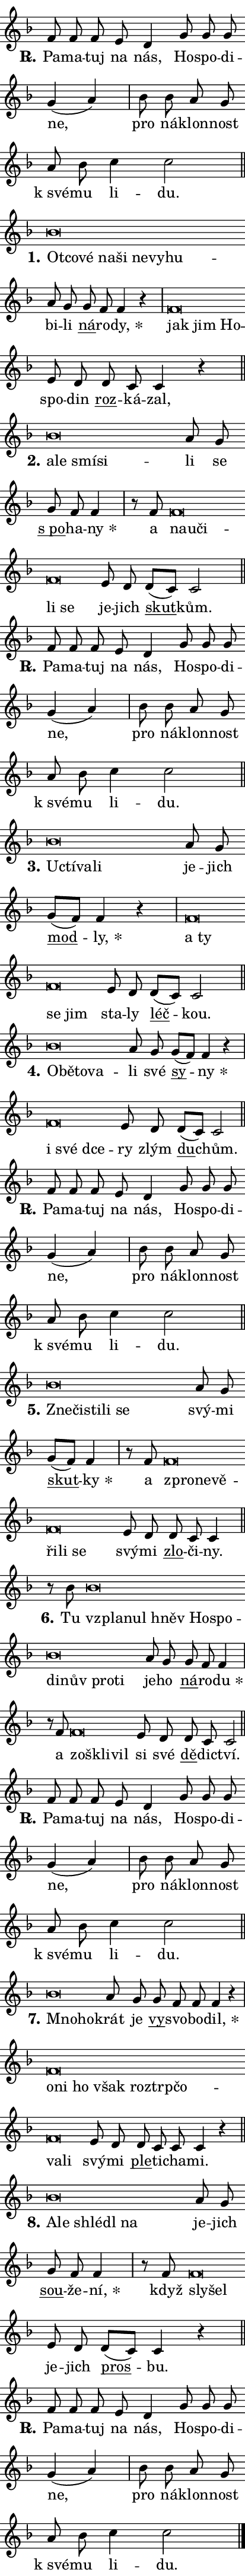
\version "2.22.1"
\header { tagline = "" }
\paper {
  indent = 0\cm
  top-margin = 0\cm
  right-margin = 0\cm
  bottom-margin = 0\cm
  left-margin = 0\cm
  paper-width = 7\cm
  page-breaking = #ly:one-page-breaking
  system-system-spacing.basic-distance = #11
  score-system-spacing.basic-distance = #11
  ragged-last = ##f
}


%% Author: Thomas Morley
%% https://lists.gnu.org/archive/html/lilypond-user/2020-05/msg00002.html
#(define (line-position grob)
"Returns position of @var[grob} in current system:
   @code{'start}, if at first time-step
   @code{'end}, if at last time-step
   @code{'middle} otherwise
"
  (let* ((col (ly:item-get-column grob))
         (ln (ly:grob-object col 'left-neighbor))
         (rn (ly:grob-object col 'right-neighbor))
         (col-to-check-left (if (ly:grob? ln) ln col))
         (col-to-check-right (if (ly:grob? rn) rn col))
         (break-dir-left
           (and
             (ly:grob-property col-to-check-left 'non-musical #f)
             (ly:item-break-dir col-to-check-left)))
         (break-dir-right
           (and
             (ly:grob-property col-to-check-right 'non-musical #f)
             (ly:item-break-dir col-to-check-right))))
        (cond ((eqv? 1 break-dir-left) 'start)
              ((eqv? -1 break-dir-right) 'end)
              (else 'middle))))

#(define (tranparent-at-line-position vctor)
  (lambda (grob)
  "Relying on @code{line-position} select the relevant enry from @var{vctor}.
Used to determine transparency,"
    (case (line-position grob)
      ((end) (not (vector-ref vctor 0)))
      ((middle) (not (vector-ref vctor 1)))
      ((start) (not (vector-ref vctor 2))))))

noteHeadBreakVisibility =
#(define-music-function (break-visibility)(vector?)
"Makes @code{NoteHead}s transparent relying on @var{break-visibility}"
#{
  \override NoteHead.transparent =
    #(tranparent-at-line-position break-visibility)
#})

#(define delete-ledgers-for-transparent-note-heads
  (lambda (grob)
    "Reads whether a @code{NoteHead} is transparent.
If so this @code{NoteHead} is removed from @code{'note-heads} from
@var{grob}, which is supposed to be @code{LedgerLineSpanner}.
As a result ledgers are not printed for this @code{NoteHead}"
    (let* ((nhds-array (ly:grob-object grob 'note-heads))
           (nhds-list
             (if (ly:grob-array? nhds-array)
                 (ly:grob-array->list nhds-array)
                 '()))
           ;; Relies on the transparent-property being done before
           ;; Staff.LedgerLineSpanner.after-line-breaking is executed.
           ;; This is fragile ...
           (to-keep
             (remove
               (lambda (nhd)
                 (ly:grob-property nhd 'transparent #f))
               nhds-list)))
      ;; TODO find a better method to iterate over grob-arrays, similiar
      ;; to filter/remove etc for lists
      ;; For now rebuilt from scratch
      (set! (ly:grob-object grob 'note-heads)  '())
      (for-each
        (lambda (nhd)
          (ly:pointer-group-interface::add-grob grob 'note-heads nhd))
        to-keep))))

hideNotes = {
  \noteHeadBreakVisibility #begin-of-line-visible
}
unHideNotes = {
  \noteHeadBreakVisibility #all-visible
}

% work-around for resetting accidentals
% https://lilypond.org/doc/v2.23/Documentation/notation/displaying-rhythms#unmetered-music
cadenzaMeasure = {
  \cadenzaOff
  \partial 1024 s1024
  \cadenzaOn
}

#(define-markup-command (accent layout props text) (markup?)
  "Underline accented syllable"
  (interpret-markup layout props
    #{\markup \override #'(offset . 4.3) \underline { #text }#}))

responsum = \markup \concat {
  "R" \hspace #-1.05 \path #0.1 #'((moveto 0 0.07) (lineto 0.9 0.8)) \hspace #0.05 "."
}

\layout {
    \context {
        \Staff
        \remove "Time_signature_engraver"
        \override LedgerLineSpanner.after-line-breaking = #delete-ledgers-for-transparent-note-heads
    }
    \context {
        \Voice {
            \override NoteHead.output-attributes = #'((class . "notehead"))
            \override Hairpin.height = #0.55
        }
    }
    \context {
        \Lyrics {
            \override StanzaNumber.output-attributes = #'((class . "stanzanumber"))
            \override LyricSpace.minimum-distance = #0.9
            \override LyricText.font-name = #"TeX Gyre Schola"
            \override LyricText.font-size = 1
            \override StanzaNumber.font-name = #"TeX Gyre Schola Bold"
            \override StanzaNumber.font-size = 1
        }
    }
}

% magnetic-lyrics.ily
%
%   written by
%     Jean Abou Samra <jean@abou-samra.fr>
%     Werner Lemberg <wl@gnu.org>
%
%   adapted by
%     Jiri Hon <jiri.hon@gmail.com>
%
% Version 2022-Apr-15

% https://www.mail-archive.com/lilypond-user@gnu.org/msg149350.html

#(define (Left_hyphen_pointer_engraver context)
   "Collect syllable-hyphen-syllable occurrences in lyrics and store
them in properties.  This engraver only looks to the left.  For
example, if the lyrics input is @code{foo -- bar}, it does the
following.

@itemize @bullet
@item
Set the @code{text} property of the @code{LyricHyphen} grob between
@q{foo} and @q{bar} to @code{foo}.

@item
Set the @code{left-hyphen} property of the @code{LyricText} grob with
text @q{foo} to the @code{LyricHyphen} grob between @q{foo} and
@q{bar}.
@end itemize

Use this auxiliary engraver in combination with the
@code{lyric-@/text::@/apply-@/magnetic-@/offset!} hook."
   (let ((hyphen #f)
         (text #f))
     (make-engraver
      (acknowledgers
       ((lyric-syllable-interface engraver grob source-engraver)
        (set! text grob)))
      (end-acknowledgers
       ((lyric-hyphen-interface engraver grob source-engraver)
        ;(when (not (grob::has-interface grob 'lyric-space-interface))
          (set! hyphen grob)));)
      ((stop-translation-timestep engraver)
       (when (and text hyphen)
         (ly:grob-set-object! text 'left-hyphen hyphen))
       (set! text #f)
       (set! hyphen #f)))))

#(define (lyric-text::apply-magnetic-offset! grob)
   "If the space between two syllables is less than the value in
property @code{LyricText@/.details@/.squash-threshold}, move the right
syllable to the left so that it gets concatenated with the left
syllable.

Use this function as a hook for
@code{LyricText@/.after-@/line-@/breaking} if the
@code{Left_@/hyphen_@/pointer_@/engraver} is active."
   (let ((hyphen (ly:grob-object grob 'left-hyphen #f)))
     (when hyphen
       (let ((left-text (ly:spanner-bound hyphen LEFT)))
         (when (grob::has-interface left-text 'lyric-syllable-interface)
           (let* ((common (ly:grob-common-refpoint grob left-text X))
                  (this-x-ext (ly:grob-extent grob common X))
                  (left-x-ext
                   (begin
                     ;; Trigger magnetism for left-text.
                     (ly:grob-property left-text 'after-line-breaking)
                     (ly:grob-extent left-text common X)))
                  ;; `delta` is the gap width between two syllables.
                  (delta (- (interval-start this-x-ext)
                            (interval-end left-x-ext)))
                  (details (ly:grob-property grob 'details))
                  (threshold (assoc-get 'squash-threshold details 0.2)))
             (when (< delta threshold)
               (let* (;; We have to manipulate the input text so that
                      ;; ligatures crossing syllable boundaries are not
                      ;; disabled.  For languages based on the Latin
                      ;; script this is essentially a beautification.
                      ;; However, for non-Western scripts it can be a
                      ;; necessity.
                      (lt (ly:grob-property left-text 'text))
                      (rt (ly:grob-property grob 'text))
                      (is-space (grob::has-interface hyphen 'lyric-space-interface))
                      (space (if is-space " " ""))
                      (space-markup (grob-interpret-markup grob " "))
                      (space-size (interval-length (ly:stencil-extent space-markup X)))
                      (extra-delta (if is-space space-size 0))
                      ;; Append new syllable.
                      (ltrt-space (if (and (string? lt) (string? rt))
                                (string-append lt space rt)
                                (make-concat-markup (list lt space rt))))
                      ;; Right-align `ltrt` to the right side.
                      (ltrt-space-markup (grob-interpret-markup
                               grob
                               (make-translate-markup
                                (cons (interval-length this-x-ext) 0)
                                (make-right-align-markup ltrt-space)))))
                 (begin
                   ;; Don't print `left-text`.
                   (ly:grob-set-property! left-text 'stencil #f)
                   ;; Set text and stencil (which holds all collected
                   ;; syllables so far) and shift it to the left.
                   (ly:grob-set-property! grob 'text ltrt-space)
                   (ly:grob-set-property! grob 'stencil ltrt-space-markup)
                   (ly:grob-translate-axis! grob (- (- delta extra-delta)) X))))))))))


#(define (lyric-hyphen::displace-bounds-first grob)
   ;; Make very sure this callback isn't triggered too early.
   (let ((left (ly:spanner-bound grob LEFT))
         (right (ly:spanner-bound grob RIGHT)))
     (ly:grob-property left 'after-line-breaking)
     (ly:grob-property right 'after-line-breaking)
     (ly:lyric-hyphen::print grob)))

squashThreshold = #0.4

\layout {
  \context {
    \Lyrics
    \consists #Left_hyphen_pointer_engraver
    \override LyricText.after-line-breaking =
      #lyric-text::apply-magnetic-offset!
    \override LyricHyphen.stencil = #lyric-hyphen::displace-bounds-first
    \override LyricText.details.squash-threshold = \squashThreshold
    \override LyricHyphen.minimum-distance = 0
    \override LyricHyphen.minimum-length = \squashThreshold
  }
}

squash = \override LyricText.details.squash-threshold = 9999
unSquash = \override LyricText.details.squash-threshold = \squashThreshold

left = \override LyricText.self-alignment-X = #LEFT
unLeft = \revert LyricText.self-alignment-X

starOffset = #(lambda (grob) 
                (let ((x_offset (ly:self-alignment-interface::aligned-on-x-parent grob)))
                  (if (= x_offset 0) 0 (+ x_offset 1.2))))

star = #(define-music-function (syllable)(string?)
"Append star separator at the end of a syllable"
#{
  \once \override LyricText.X-offset = #starOffset
  \lyricmode { \markup {
    #syllable
    \override #'((font-name . "TeX Gyre Schola Bold")) \hspace #0.2 \lower #0.65 \larger "*"
  } }
#})

starAccent = #(define-music-function (syllable)(string?)
"Append star separator at the end of a syllable and make accent"
#{
  \once \override LyricText.X-offset = #starOffset
  \lyricmode { \markup {
    \accent #syllable
    \override #'((font-name . "TeX Gyre Schola Bold")) \hspace #0.2 \lower #0.65 \larger "*"
  } }
#})

breath = #(define-music-function (syllable)(string?)
"Append breathing indicator at the end of a syllable"
#{
  \lyricmode { \markup { #syllable "+" } }
#})

optionalBreath = #(define-music-function (syllable)(string?)
"Append optional breathing indicator at the end of a syllable"
#{
  \lyricmode { \markup { #syllable "(+)" } }
#})


\score {
    <<
        \new Voice = "melody" { \cadenzaOn \key f \major \relative { f'8 f f e d4 \bar "" g8 g g \bar "" g4( a) \cadenzaMeasure \bar "|" bes8 bes a g \bar "" a bes c4 c2 \cadenzaMeasure \bar "||" \break }
\relative { bes'\breve*1/16 \hideNotes \breve*1/16 \bar "" \breve*1/16 \bar "" \breve*1/16 \bar "" \breve*1/16 \bar "" \breve*1/16 \bar "" \breve*1/16 \breve*1/16 \bar "" \unHideNotes a8 g \bar "" g f f4 r \cadenzaMeasure \bar "|" f\breve*1/16 \hideNotes \breve*1/16 \breve*1/16 \bar "" \unHideNotes e8 d \bar "" d c c4 r \cadenzaMeasure \bar "||" \break }
\relative { bes'\breve*1/16 \hideNotes \breve*1/16 \bar "" \breve*1/16 \breve*1/16 \bar "" \unHideNotes a8 g \bar "" g f f4 \cadenzaMeasure \bar "|" r8 f8 f\breve*1/16 \hideNotes \breve*1/16 \bar "" \breve*1/16 \bar "" \breve*1/16 \breve*1/16 \bar "" \unHideNotes e8 d \bar "" d[( c)] c2 \cadenzaMeasure \bar "||" \break }
\relative { f'8 f f e d4 \bar "" g8 g g \bar "" g4( a) \cadenzaMeasure \bar "|" bes8 bes a g \bar "" a bes c4 c2 \cadenzaMeasure \bar "||" \break }
\relative { bes'\breve*1/16 \hideNotes \breve*1/16 \bar "" \breve*1/16 \breve*1/16 \bar "" \unHideNotes a8 g \bar "" g[( f)] f4 r \cadenzaMeasure \bar "|" f\breve*1/16 \hideNotes \breve*1/16 \bar "" \breve*1/16 \breve*1/16 \bar "" \unHideNotes e8 d \bar "" d[( c)] c2 \cadenzaMeasure \bar "||" \break }
\relative { bes'\breve*1/16 \hideNotes \breve*1/16 \bar "" \breve*1/16 \breve*1/16 \bar "" \unHideNotes a8 g \bar "" g[( f)] f4 r \cadenzaMeasure \bar "|" f\breve*1/16 \hideNotes \breve*1/16 \breve*1/16 \bar "" \unHideNotes e8 d \bar "" d[( c)] c2 \cadenzaMeasure \bar "||" \break }
\relative { f'8 f f e d4 \bar "" g8 g g \bar "" g4( a) \cadenzaMeasure \bar "|" bes8 bes a g \bar "" a bes c4 c2 \cadenzaMeasure \bar "||" \break }
\relative { bes'\breve*1/16 \hideNotes \breve*1/16 \bar "" \breve*1/16 \bar "" \breve*1/16 \breve*1/16 \bar "" \unHideNotes a8 g \bar "" g[( f)] f4 \cadenzaMeasure \bar "|" r8 f8 f\breve*1/16 \hideNotes \breve*1/16 \bar "" \breve*1/16 \bar "" \breve*1/16 \bar "" \breve*1/16 \breve*1/16 \bar "" \unHideNotes e8 d \bar "" d c c4 \cadenzaMeasure \bar "||" \break }
\relative { r8 bes'8 bes\breve*1/16 \hideNotes \breve*1/16 \bar "" \breve*1/16 \bar "" \breve*1/16 \bar "" \breve*1/16 \bar "" \breve*1/16 \bar "" \breve*1/16 \bar "" \breve*1/16 \breve*1/16 \bar "" \unHideNotes a8 g \bar "" g f f4 \cadenzaMeasure \bar "|" r8 f8 f\breve*1/16 \hideNotes \breve*1/16 \breve*1/16 \bar "" \unHideNotes e8 d \bar "" d c c2 \cadenzaMeasure \bar "||" \break }
\relative { f'8 f f e d4 \bar "" g8 g g \bar "" g4( a) \cadenzaMeasure \bar "|" bes8 bes a g \bar "" a bes c4 c2 \cadenzaMeasure \bar "||" \break }
\relative { bes'\breve*1/16 \hideNotes \breve*1/16 \bar "" \unHideNotes a8 g \bar "" g f f f4 r \cadenzaMeasure \bar "|" f\breve*1/16 \hideNotes \breve*1/16 \bar "" \breve*1/16 \bar "" \breve*1/16 \bar "" \breve*1/16 \bar "" \breve*1/16 \bar "" \breve*1/16 \bar "" \breve*1/16 \breve*1/16 \bar "" \unHideNotes e8 d \bar "" d c c c4 r \cadenzaMeasure \bar "||" \break }
\relative { bes'\breve*1/16 \hideNotes \breve*1/16 \bar "" \breve*1/16 \bar "" \breve*1/16 \breve*1/16 \bar "" \unHideNotes a8 g \bar "" g f f4 \cadenzaMeasure \bar "|" r8 f8 f\breve*1/16 \hideNotes \breve*1/16 \bar "" \unHideNotes e8 d \bar "" d[( c)] c4 r \cadenzaMeasure \bar "||" \break }
\relative { f'8 f f e d4 \bar "" g8 g g \bar "" g4( a) \cadenzaMeasure \bar "|" bes8 bes a g \bar "" a bes c4 c2 \cadenzaMeasure \bar "||" \break } \bar "|." }
        \new Lyrics \lyricsto "melody" { \lyricmode { \set stanza = \responsum
Pa -- ma -- tuj na nás, Ho -- spo -- di -- ne, pro ná -- klon -- nost "k své" -- mu li -- du.
\set stanza = "1."
\left Ot -- \squash co -- vé na -- ši ne -- vy -- hu -- \unLeft \unSquash bi -- li \markup \accent ná -- ro -- \star dy, \left jak \squash jim Ho -- \unLeft \unSquash spo -- din \markup \accent roz -- ká -- zal,
\set stanza = "2."
\left a -- \squash le smí -- si -- \unLeft \unSquash li se \markup \accent "s po" -- ha -- \star ny a \left na -- \squash u -- či -- li se \unLeft \unSquash je -- jich \markup \accent skut -- kům.
\set stanza = \responsum
Pa -- ma -- tuj na nás, Ho -- spo -- di -- ne, pro ná -- klon -- nost "k své" -- mu li -- du.
\set stanza = "3."
\left U -- \squash ctí -- va -- li \unLeft \unSquash je -- jich \markup \accent mod -- \star ly, \left a \squash ty se jim \unLeft \unSquash sta -- ly \markup \accent léč -- kou.
\set stanza = "4."
\left O -- \squash bě -- to -- va -- \unLeft \unSquash li své \markup \accent sy -- \star ny \left i \squash své dce -- \unLeft \unSquash ry zlým \markup \accent du -- chům.
\set stanza = \responsum
Pa -- ma -- tuj na nás, Ho -- spo -- di -- ne, pro ná -- klon -- nost "k své" -- mu li -- du.
\set stanza = "5."
\left Zne -- \squash či -- sti -- li se \unLeft \unSquash svý -- mi \markup \accent skut -- \star ky a \left zpro -- \squash ne -- vě -- ři -- li se \unLeft \unSquash svý -- mi \markup \accent zlo -- či -- ny.
\set stanza = "6."
Tu \left vzpla -- \squash nul hněv Ho -- spo -- di -- nův pro -- ti \unLeft \unSquash je -- ho \markup \accent ná -- ro -- \star du a \left zoš -- \squash kli -- vil \unLeft \unSquash si své \markup \accent dě -- dic -- tví.
\set stanza = \responsum
Pa -- ma -- tuj na nás, Ho -- spo -- di -- ne, pro ná -- klon -- nost "k své" -- mu li -- du.
\set stanza = "7."
\left Mno -- \squash ho -- \unLeft \unSquash krát je \markup \accent vy -- svo -- bo -- \star dil, \left o -- \squash ni ho však roz -- trp -- čo -- va -- li \unLeft \unSquash svý -- mi \markup \accent ple -- ti -- cha -- mi.
\set stanza = "8."
\left A -- \squash le shlé -- dl na \unLeft \unSquash je -- jich \markup \accent sou -- že -- \star ní, když \left sly -- \squash šel \unLeft \unSquash je -- jich \markup \accent pros -- bu.
\set stanza = \responsum
Pa -- ma -- tuj na nás, Ho -- spo -- di -- ne, pro ná -- klon -- nost "k své" -- mu li -- du. } }
    >>
    \layout {}
}
